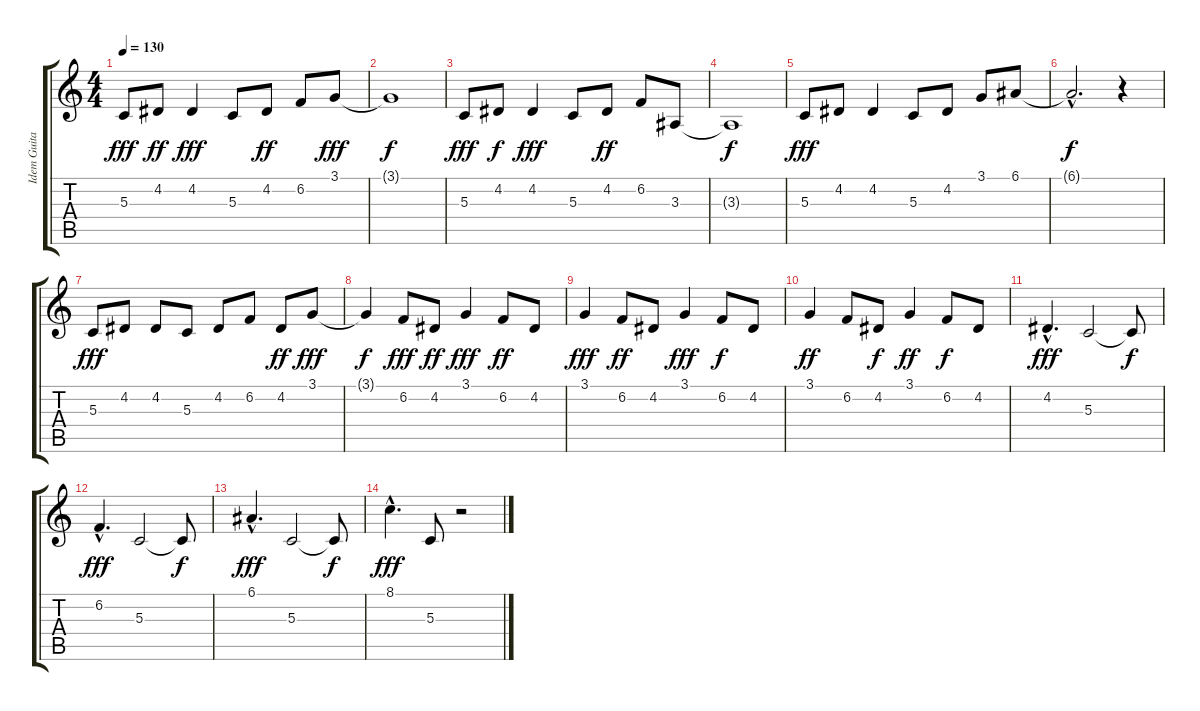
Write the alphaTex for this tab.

\track ("Idem Guitare 1" "Idem Guita") {instrument lead2sawtooth}
\staff {score tabs}
\tuning (E4 B3 G3 D3 A2 E2) {hide}
\ts (4 4)
\tempo 130
\clef g2
\ks c
5.3.8{dy fff} 4.2.8{dy ff} 4.2.4{dy fff} 5.3.8 4.2.8{dy ff} 6.2.8 3.1.8{dy fff} |
3.1{t}.1{dy f} |
5.3.8{dy fff} 4.2.8{dy f} 4.2.4{dy fff} 5.3.8 4.2.8{dy ff} 6.2.8 3.3.8 |
3.3{t}.1{dy f} |
5.3.8{dy fff} 4.2.8 4.2.4 5.3.8 4.2.8 3.1.8 6.1.8 |
6.1{hac t}.2{d dy f} r.4 |
5.3.8{dy fff} 4.2.8 4.2.8 5.3.8 4.2.8 6.2.8 4.2.8{dy ff} 3.1.8{dy fff} |
3.1{t}.4{dy f} 6.2.8{dy fff} 4.2.8{dy ff} 3.1.4{dy fff} 6.2.8{dy ff} 4.2.8 |
3.1.4{dy fff} 6.2.8{dy ff} 4.2.8 3.1.4{dy fff} 6.2.8{dy f} 4.2.8 |
3.1.4{dy ff} 6.2.8 4.2.8{dy f} 3.1.4{dy ff} 6.2.8{dy f} 4.2.8 |
4.2{hac}.4{d dy fff} 5.3.2 5.3{t}.8{dy f} |
6.2{hac}.4{d dy fff} 5.3.2 5.3{t}.8{dy f} |
6.1{hac}.4{d dy fff} 5.3.2 5.3{t}.8{dy f} |
8.1{hac}.4{d dy fff} 5.3.8 r.2
